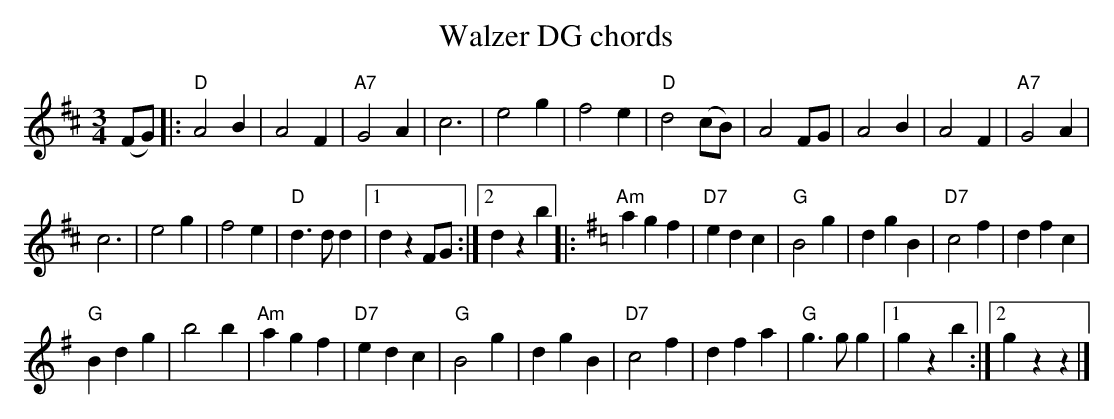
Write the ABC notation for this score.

X:1
T: Walzer DG chords
M:3/4
L:1/4
K:D  %%MIDI gchordon
(F/G/) |: "D"A2B | A2F | "A7"G2A | c3 | e2g | f2e | "D"d2 (c/B/) | A2 F/G/ | A2B | A2F | "A7"G2A |
c3 | e2g | f2e | "D"d>dd |1 dzF/G/ :|2 dzb |: [K:G] "Am"agf | "D7"edc | "G"B2g | dgB | "D7"c2f | dfc |
"G"Bdg | b2b | "Am"agf | "D7"edc | "G"B2g | dgB | "D7"c2f | dfa | "G"g>gg |1 gzb :|2 gzz |]
